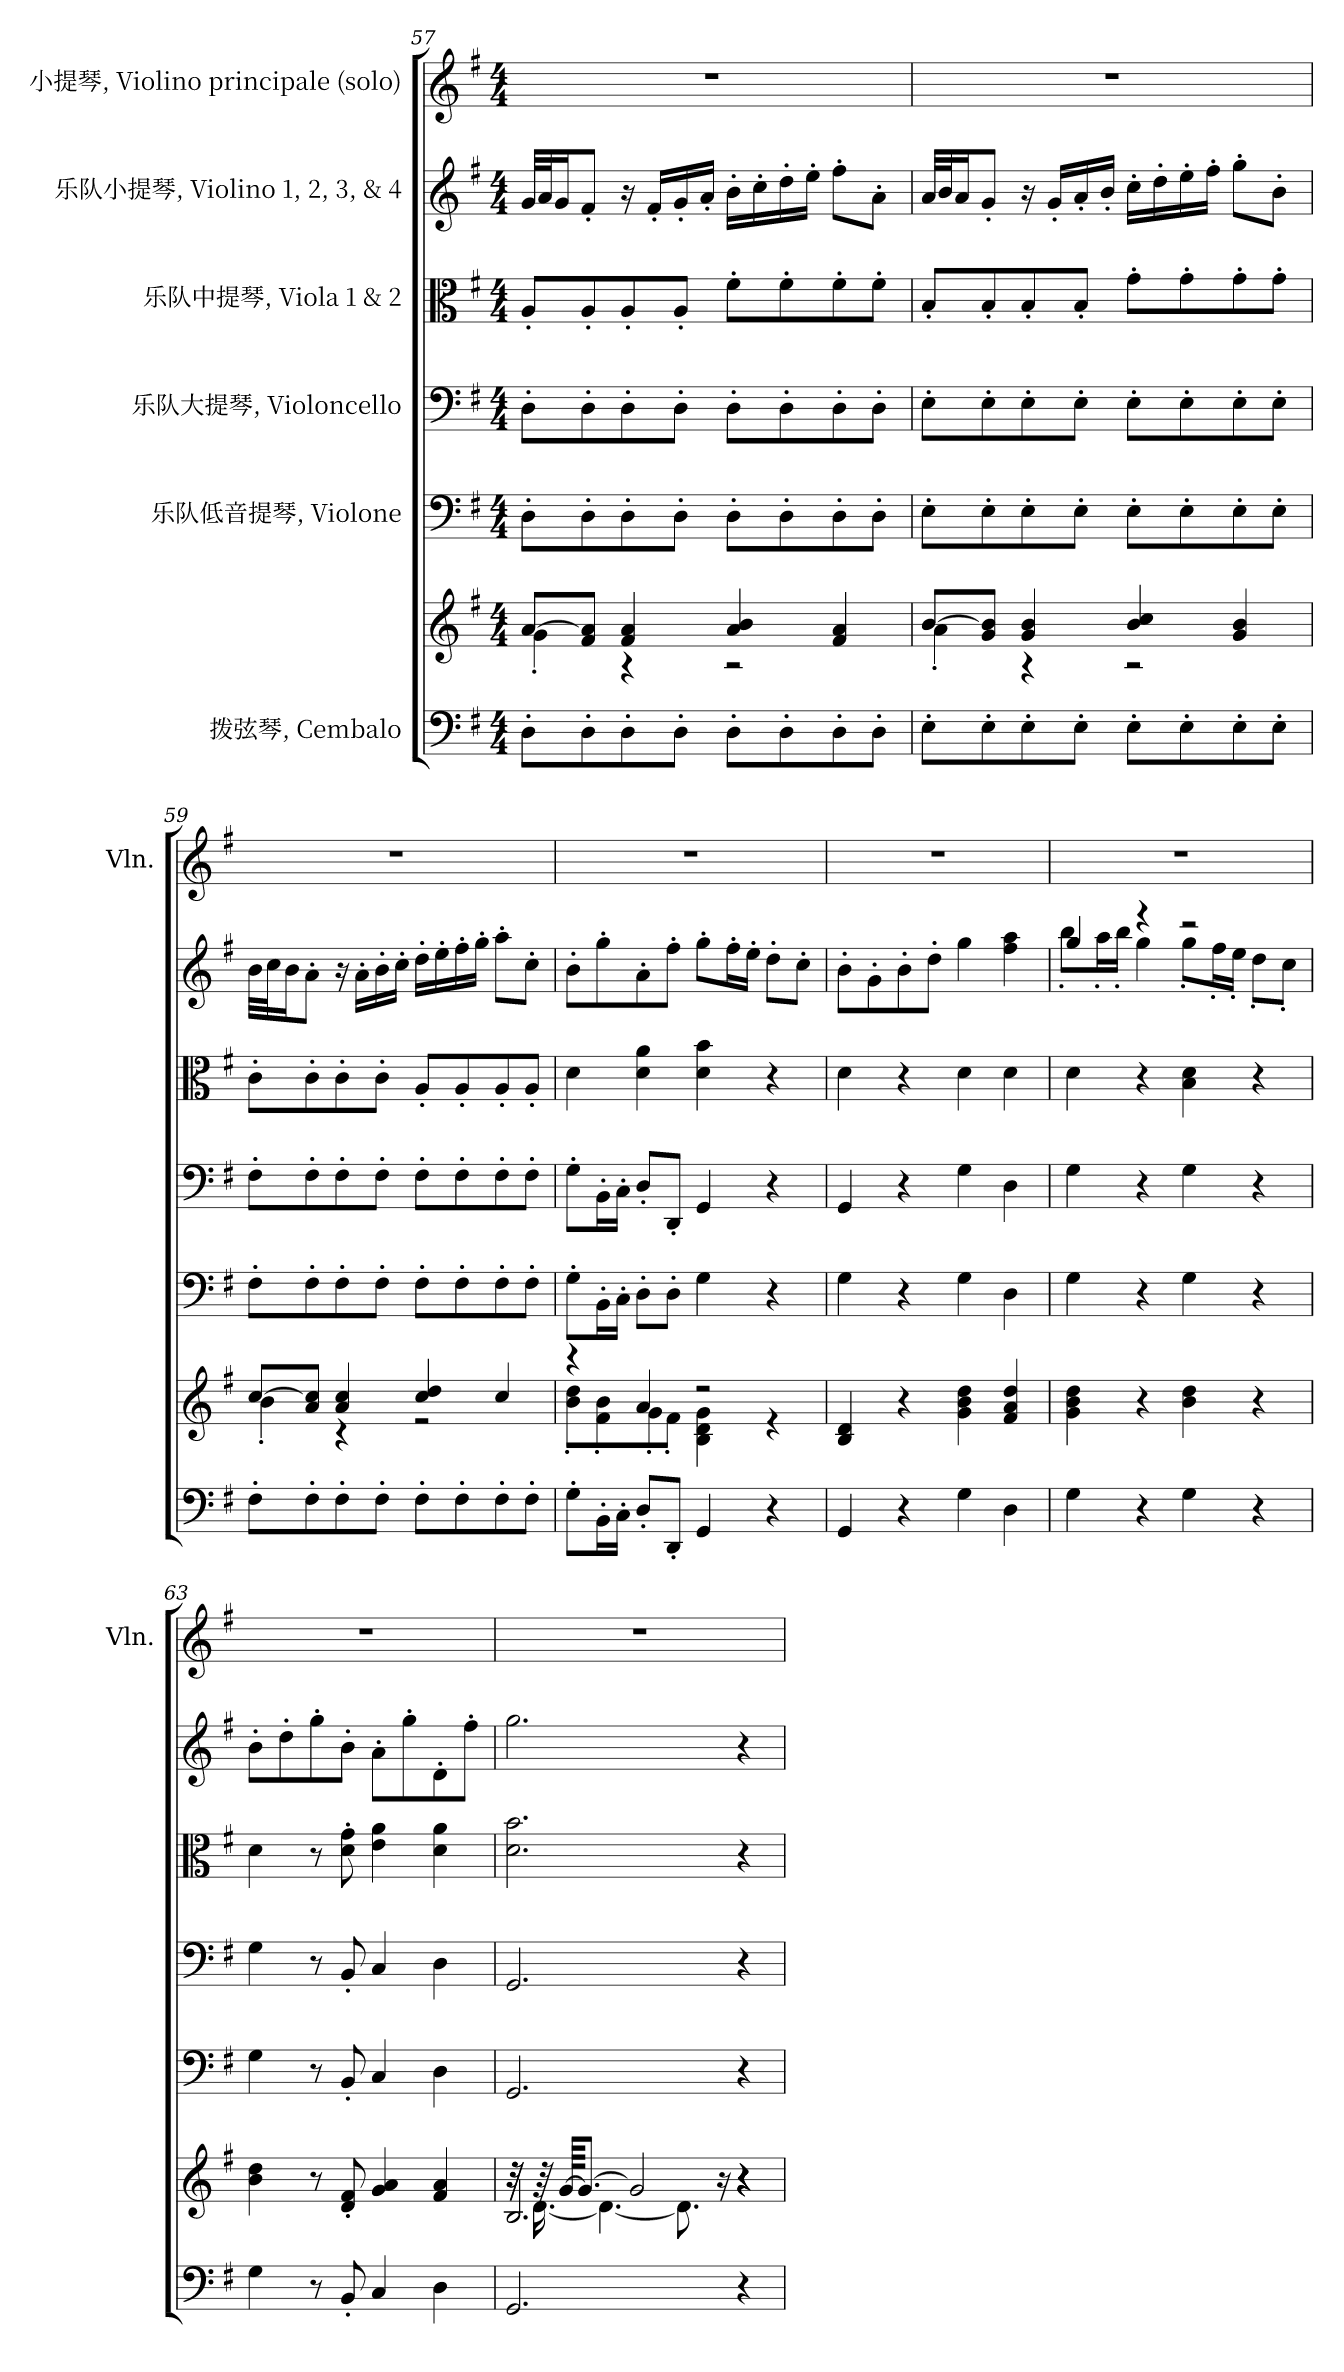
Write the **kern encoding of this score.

**kern	**kern	**kern	**kern	**kern	**kern	**kern
*part6	*part6	*part5	*part4	*part3	*part2	*part1
*staff7	*staff6	*staff5	*staff4	*staff3	*staff2	*staff1
*I"拨弦琴, Cembalo	*	*I"乐队低音提琴, Violone	*I"乐队大提琴, Violoncello	*I"乐队中提琴, Viola 1 &amp; 2	*I"乐队小提琴, Violino 1, 2, 3, &amp; 4	*I"小提琴, Violino principale (solo)
*	*	*	*	*	*	*I'Vln.
*clefF4	*clefG2	*clefF4	*clefF4	*clefC3	*clefG2	*clefG2
*	*	*ITrd7c12	*	*	*	*
*k[f#]	*k[f#]	*k[f#]	*k[f#]	*k[f#]	*k[f#]	*k[f#]
*M4/4	*M4/4	*M4/4	*M4/4	*M4/4	*M4/4	*M4/4
=57	=57	=57	=57	=57	=57	=57
*	*^	*	*	*	*	*
8D'\L	[8a/L	4g'\	8DD'\L	8D'\L	8A'/L	32g/LLL	1r
.	.	.	.	.	.	32a/J	.
.	.	.	.	.	.	16g/J	.
8D'\	8f#/ 8a/]J	.	8DD'\	8D'\	8A'/	8f#'/J	.
8D'\	4f#/ 4a/	4r	8DD'\	8D'\	8A'/	16r	.
.	.	.	.	.	.	16f#'/LL	.
8D'\J	.	.	8DD'\J	8D'\J	8A'/J	16g'/	.
.	.	.	.	.	.	16a'/JJ	.
8D'\L	4a/ 4b/	2r	8DD'\L	8D'\L	8f#'\L	16b'\LL	.
.	.	.	.	.	.	16cc'\	.
8D'\	.	.	8DD'\	8D'\	8f#'\	16dd'\	.
.	.	.	.	.	.	16ee'\JJ	.
8D'\	4f#/ 4a/	.	8DD'\	8D'\	8f#'\	8ff#'\L	.
8D'\J	.	.	8DD'\J	8D'\J	8f#'\J	8a'\J	.
!!LO:PB:g=z
=58	=58	=58	=58	=58	=58	=58	=58
8E'\L	[8b/L	4a'\	8EE'\L	8E'\L	8B'/L	32a/LLL	1r
.	.	.	.	.	.	32b/J	.
.	.	.	.	.	.	16a/J	.
8E'\	8g/ 8b/]J	.	8EE'\	8E'\	8B'/	8g'/J	.
8E'\	4g/ 4b/	4r	8EE'\	8E'\	8B'/	16r	.
.	.	.	.	.	.	16g'/LL	.
8E'\J	.	.	8EE'\J	8E'\J	8B'/J	16a'/	.
.	.	.	.	.	.	16b'/JJ	.
8E'\L	4b/ 4cc/	2r	8EE'\L	8E'\L	8g'\L	16cc'\LL	.
.	.	.	.	.	.	16dd'\	.
8E'\	.	.	8EE'\	8E'\	8g'\	16ee'\	.
.	.	.	.	.	.	16ff#'\JJ	.
8E'\	4g/ 4b/	.	8EE'\	8E'\	8g'\	8gg'\L	.
8E'\J	.	.	8EE'\J	8E'\J	8g'\J	8b'\J	.
=59	=59	=59	=59	=59	=59	=59	=59
8F#'\L	[8cc/L	4b'\	8FF#'\L	8F#'\L	8c'\L	32b\LLL	1r
.	.	.	.	.	.	32cc\J	.
.	.	.	.	.	.	16b\J	.
8F#'\	8a/ 8cc/]J	.	8FF#'\	8F#'\	8c'\	8a'\J	.
8F#'\	4a/ 4cc/	4r	8FF#'\	8F#'\	8c'\	16r	.
.	.	.	.	.	.	16a'\LL	.
8F#'\J	.	.	8FF#'\J	8F#'\J	8c'\J	16b'\	.
.	.	.	.	.	.	16cc'\JJ	.
8F#'\L	4cc/ 4dd/	2r	8FF#'\L	8F#'\L	8A'/L	16dd'\LL	.
.	.	.	.	.	.	16ee'\	.
8F#'\	.	.	8FF#'\	8F#'\	8A'/	16ff#'\	.
.	.	.	.	.	.	16gg'\JJ	.
8F#'\	4cc/	.	8FF#'\	8F#'\	8A'/	8aa'\L	.
8F#'\J	.	.	8FF#'\J	8F#'\J	8A'/J	8cc'\J	.
=60	=60	=60	=60	=60	=60	=60	=60
8G'\L	4r	8b\' 8dd\'L	8GG'\L	8G'\L	4d\	8b'\L	1r
16BB'\L	.	8f#\' 8b\'	16BBB'\L	16BB'\L	.	8gg'\	.
16C'\JJ	.	.	16CC'\JJ	16C'\JJ	.	.	.
8D'/L	4a/	8g'\	8DD'\L	8D'/L	4d\ 4a\	8a'\	.
8DD'/J	.	8f#'\J	8DD'\J	8DD'/J	.	8ff#'\J	.
4GG/	2r	4B\ 4d\ 4g\	4GG\	4GG/	4d\ 4b\	8gg'\L	.
.	.	.	.	.	.	16ff#'\L	.
.	.	.	.	.	.	16ee'\JJ	.
4r	.	4r	4r	4r	4r	8dd'\L	.
.	.	.	.	.	.	8cc'\J	.
*	*v	*v	*	*	*	*	*
!!LO:PB:g=z
=61	=61	=61	=61	=61	=61	=61
4GG/	4B/ 4d/	4GG\	4GG/	4d\	8b'\L	1r
.	.	.	.	.	8g'\	.
4r	4r	4r	4r	4r	8b'\	.
.	.	.	.	.	8dd'\J	.
4G\	4g\ 4b\ 4dd\	4GG\	4G\	4d\	4gg\	.
4D\	4f#/ 4a/ 4dd/	4DD\	4D\	4d\	4ff#\ 4aa\	.
=62	=62	=62	=62	=62	=62	=62
*	*	*	*	*	*^	*
4G\	4g\ 4b\ 4dd\	4GG\	4G\	4d\	4gg/	8bb'\L	1r
.	.	.	.	.	.	16aa'\L	.
.	.	.	.	.	.	16bb'\JJ	.
4r	4r	4r	4r	4r	4r	4gg\	.
4G\	4b\ 4dd\	4GG\	4G\	4B\ 4d\	2r	8gg'\L	.
.	.	.	.	.	.	16ff#'\L	.
.	.	.	.	.	.	16ee'\JJ	.
4r	4r	4r	4r	4r	.	8dd'\L	.
.	.	.	.	.	.	8cc'\J	.
*	*	*	*	*	*v	*v	*
=63	=63	=63	=63	=63	=63	=63
4G\	4b\ 4dd\	4GG\	4G\	4d\	8b'\L	1r
.	.	.	.	.	8dd'\	.
8r	8r	8r	8r	8r	8gg'\	.
8BB'/	8d/' 8f#/'	8BBB'/	8BB'/	8d\' 8g\'	8b'\J	.
4C/	4g/ 4a/	4CC/	4C/	4e\ 4a\	8a'\L	.
.	.	.	.	.	8gg'\	.
4D\	4f#/ 4a/	4DD\	4D\	4d\ 4a\	8d'\	.
.	.	.	.	.	8ff#'\J	.
=64	=64	=64	=64	=64	=64	=64
*	*	*	*	*	*	*MM75
*	*^	*	*	*	*	*
*	*	*^	*	*	*	*	*
2.GG/	32r	32r	2.B/	2.GGG/	2.GG/	2.d\ 2.b\	2.gg\	1r
.	64r	[16.d\	.	.	.	.	.	.
.	[64g/KKKL	.	.	.	.	.	.	.
.	8.g/J_	.	.	.	.	.	.	.
.	.	4.d\_	.	.	.	.	.	.
.	2g/]	.	.	.	.	.	.	.
.	.	8.d\]	.	.	.	.	.	.
.	.	16r	.	.	.	.	.	.
4r	4r	4r	4r	4r	4r	4r	4r	.
*	*v	*v	*v	*	*	*	*	*
=	=	=	=	=	=	=
*-	*-	*-	*-	*-	*-	*-
